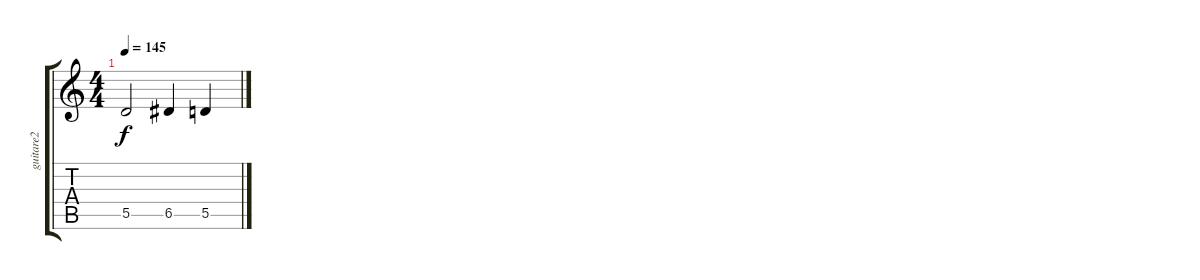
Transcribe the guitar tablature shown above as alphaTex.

\track ("guitare2" "guitare2") {instrument overdrivenguitar}
\staff {score tabs}
\tuning (E4 B3 G3 D3 A2 D2) {hide}
\ts (4 4)
\tempo 145
\clef g2
\ks c
5.5.2{dy f} 6.5.4 5.5.4
